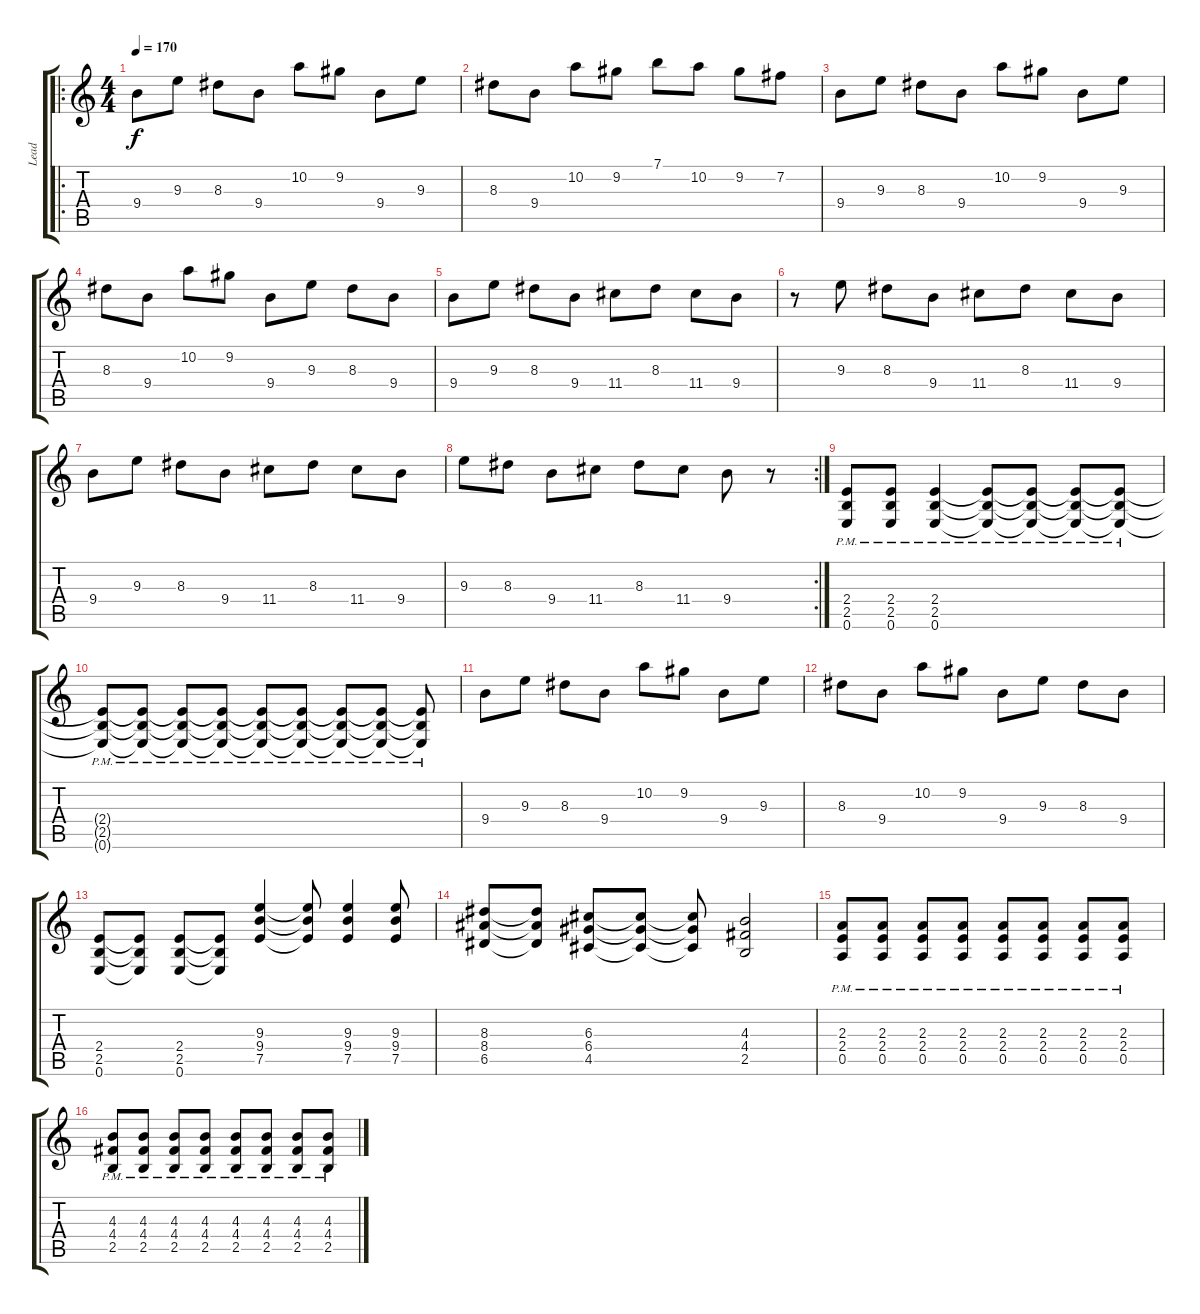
\track ("Lead" "Lead") {instrument distortionguitar}
\staff {score tabs}
\tuning (E4 B3 G3 D3 A2 E2) {hide}
\ro
\ts (4 4)
\tempo 170
\clef g2
\ks c
9.4.8{dy f} 9.3.8 8.3.8 9.4.8 10.2.8 9.2.8 9.4.8 9.3.8 |
8.3.8 9.4.8 10.2.8 9.2.8 7.1.8 10.2.8 9.2.8 7.2.8 |
9.4.8 9.3.8 8.3.8 9.4.8 10.2.8 9.2.8 9.4.8 9.3.8 |
8.3.8 9.4.8 10.2.8 9.2.8 9.4.8 9.3.8 8.3.8 9.4.8 |
9.4.8 9.3.8 8.3.8 9.4.8 11.4.8 8.3.8 11.4.8 9.4.8 |
r.8 9.3.8 8.3.8 9.4.8 11.4.8 8.3.8 11.4.8 9.4.8 |
9.4.8 9.3.8 8.3.8 9.4.8 11.4.8 8.3.8 11.4.8 9.4.8 |
\rc 2
9.3.8 8.3.8 9.4.8 11.4.8 8.3.8 11.4.8 9.4.8 r.8 |
(2.4{pm} 2.5{pm} 0.6{pm}).8 (2.4{pm} 2.5{pm} 0.6{pm}).8 (2.4{pm} 2.5{pm} 0.6{pm}).4 (2.4{pm t} 2.5{pm t} 0.6{pm t}).8 (2.4{pm t} 2.5{pm t} 0.6{pm t}).8 (2.4{pm t} 2.5{pm t} 0.6{pm t}).8 (2.4{pm t} 2.5{pm t} 0.6{pm t}).8 |
(2.4{pm t} 2.5{pm t} 0.6{pm t}).8 (2.4{pm t} 2.5{pm t} 0.6{pm t}).8 (2.4{pm t} 2.5{pm t} 0.6{pm t}).8 (2.4{pm t} 2.5{pm t} 0.6{pm t}).8 (2.4{pm t} 2.5{pm t} 0.6{pm t}).8 (2.4{pm t} 2.5{pm t} 0.6{pm t}).8 (2.4{pm t} 2.5{pm t} 0.6{pm t}).8 (2.4{pm t} 2.5{pm t} 0.6{pm t}).8 (2.4{pm t} 2.5{pm t} 0.6{pm t}).8 |
9.4.8 9.3.8 8.3.8 9.4.8 10.2.8 9.2.8 9.4.8 9.3.8 |
8.3.8 9.4.8 10.2.8 9.2.8 9.4.8 9.3.8 8.3.8 9.4.8 |
(2.4 2.5 0.6).8 (2.4{t} 2.5{t} 0.6{t}).8 (2.4 2.5 0.6).8 (2.4{t} 2.5{t} 0.6{t}).8 (9.3 9.4 7.5).4 (9.3{t} 9.4{t} 7.5{t}).8 (9.3 9.4 7.5).4 (9.3 9.4 7.5).8 |
(8.3 8.4 6.5).8 (8.3{t} 8.4{t} 6.5{t}).8 (6.3 6.4 4.5).8 (6.3{t} 6.4{t} 4.5{t}).8 (6.3{t} 6.4{t} 4.5{t}).8 (4.3 4.4 2.5).2 |
(2.3{pm} 2.4{pm} 0.5{pm}).8 (2.3{pm} 2.4{pm} 0.5{pm}).8 (2.3{pm} 2.4{pm} 0.5{pm}).8 (2.3{pm} 2.4{pm} 0.5{pm}).8 (2.3{pm} 2.4{pm} 0.5{pm}).8 (2.3{pm} 2.4{pm} 0.5{pm}).8 (2.3{pm} 2.4{pm} 0.5{pm}).8 (2.3{pm} 2.4{pm} 0.5{pm}).8 |
(4.3{pm} 4.4{pm} 2.5{pm}).8 (4.3{pm} 4.4{pm} 2.5{pm}).8 (4.3{pm} 4.4{pm} 2.5{pm}).8 (4.3{pm} 4.4{pm} 2.5{pm}).8 (4.3{pm} 4.4{pm} 2.5{pm}).8 (4.3{pm} 4.4{pm} 2.5{pm}).8 (4.3{pm} 4.4{pm} 2.5{pm}).8 (4.3{pm} 4.4{pm} 2.5{pm}).8
